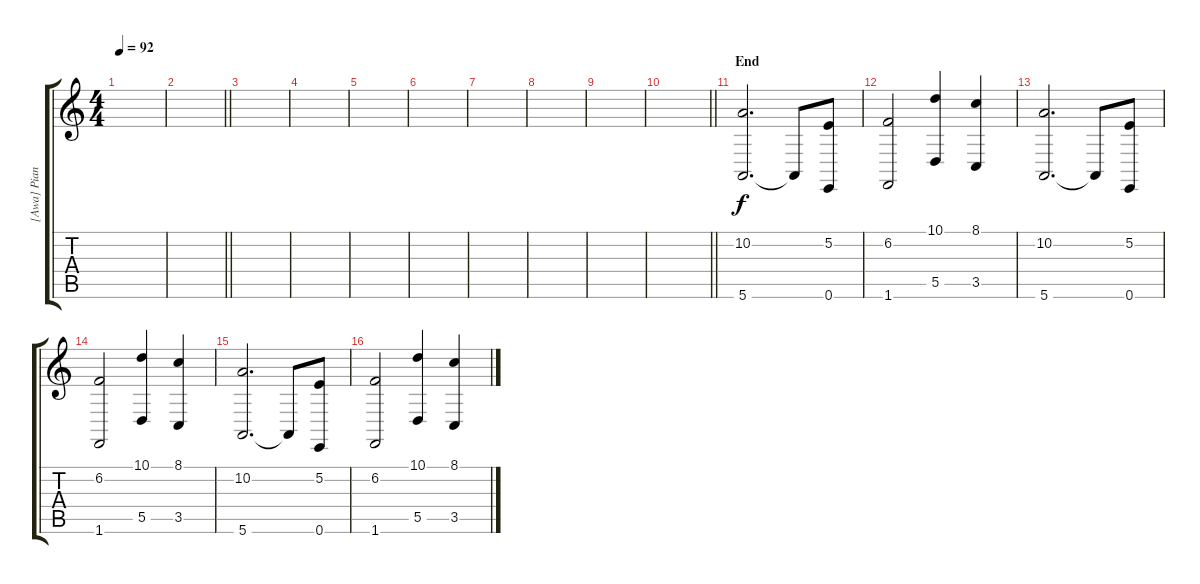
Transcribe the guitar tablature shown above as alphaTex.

\track ("[Awa] Piano Left Hand" "[Awa] Pian") {instrument brightacousticpiano}
\staff {score tabs}
\tuning (E4 B3 G3 D3 A2 E2) {hide}
\ts (4 4)
\tempo 92
\clef g2
\ks c
|
\barLineRight lightlight
|
|
|
|
|
|
|
|
\barLineRight lightlight
|
\section ("" "End")
(10.2 5.6).2{d} 5.6{t}.8 (5.2 0.6).8 |
(6.2 1.6).2 (10.1 5.5).4 (8.1 3.5).4 |
(10.2 5.6).2{d} 5.6{t}.8 (5.2 0.6).8 |
(6.2 1.6).2 (10.1 5.5).4 (8.1 3.5).4 |
(10.2 5.6).2{d} 5.6{t}.8 (5.2 0.6).8 |
(6.2 1.6).2 (10.1 5.5).4 (8.1 3.5).4
